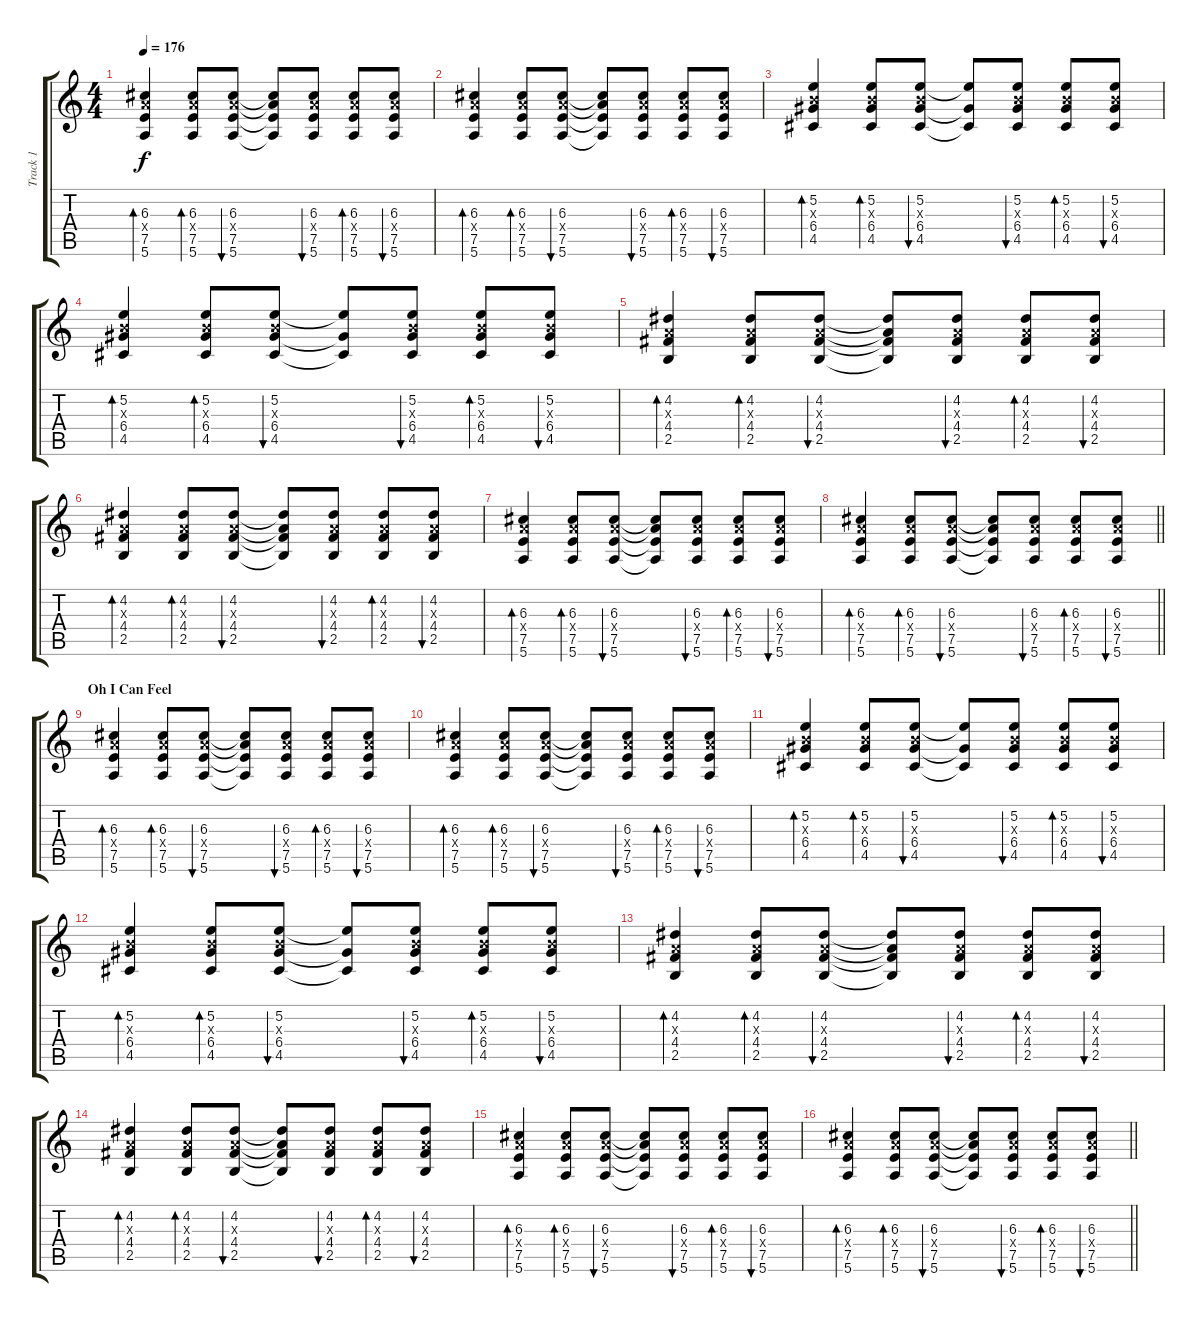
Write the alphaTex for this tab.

\track ("Track 1" "Track 1") {instrument electricguitarclean}
\staff {score tabs}
\tuning (E4 B3 G3 D3 A2 E2) {hide}
\ts (4 4)
\tempo 176
\clef g2
\ks c
(6.3 7.4{x} 7.5 5.6).4{bd 60 dy f} (6.3 7.4{x} 7.5 5.6).8{bd 60} (6.3 7.4{x} 7.5 5.6).8{bu 60} (6.3{t} 7.4{t} 7.5{t} 5.6{t}).8 (6.3 7.4{x} 7.5 5.6).8{bu 60} (6.3 7.4{x} 7.5 5.6).8{bd 60} (6.3 7.4{x} 7.5 5.6).8{bu 60} |
(6.3 7.4{x} 7.5 5.6).4{bd 60} (6.3 7.4{x} 7.5 5.6).8{bd 60} (6.3 7.4{x} 7.5 5.6).8{bu 60} (6.3{t} 7.4{t} 7.5{t} 5.6{t}).8 (6.3 7.4{x} 7.5 5.6).8{bu 60} (6.3 7.4{x} 7.5 5.6).8{bd 60} (6.3 7.4{x} 7.5 5.6).8{bu 60} |
(5.2 4.3{x} 6.4 4.5).4{bd 60} (5.2 4.3{x} 6.4 4.5).8{bd 60} (5.2 4.3{x} 6.4 4.5).8{bu 60} (5.2{t} 6.4{t} 4.5{t}).8 (5.2 4.3{x} 6.4 4.5).8{bu 60} (5.2 4.3{x} 6.4 4.5).8{bd 60} (5.2 4.3{x} 6.4 4.5).8{bu 60} |
(5.2 4.3{x} 6.4 4.5).4{bd 60} (5.2 4.3{x} 6.4 4.5).8{bd 60} (5.2 4.3{x} 6.4 4.5).8{bu 60} (5.2{t} 6.4{t} 4.5{t}).8 (5.2 4.3{x} 6.4 4.5).8{bu 60} (5.2 4.3{x} 6.4 4.5).8{bd 60} (5.2 4.3{x} 6.4 4.5).8{bu 60} |
(4.2 2.3{x} 4.4 2.5).4{bd 60} (4.2 2.3{x} 4.4 2.5).8{bd 60} (4.2 2.3{x} 4.4 2.5).8{bu 60} (4.2{t} 2.3{t} 4.4{t} 2.5{t}).8 (4.2 2.3{x} 4.4 2.5).8{bu 60} (4.2 2.3{x} 4.4 2.5).8{bd 60} (4.2 2.3{x} 4.4 2.5).8{bu 60} |
(4.2 2.3{x} 4.4 2.5).4{bd 60} (4.2 2.3{x} 4.4 2.5).8{bd 60} (4.2 2.3{x} 4.4 2.5).8{bu 60} (4.2{t} 2.3{t} 4.4{t} 2.5{t}).8 (4.2 2.3{x} 4.4 2.5).8{bu 60} (4.2 2.3{x} 4.4 2.5).8{bd 60} (4.2 2.3{x} 4.4 2.5).8{bu 60} |
(6.3 7.4{x} 7.5 5.6).4{bd 60} (6.3 7.4{x} 7.5 5.6).8{bd 60} (6.3 7.4{x} 7.5 5.6).8{bu 60} (6.3{t} 7.4{t} 7.5{t} 5.6{t}).8 (6.3 7.4{x} 7.5 5.6).8{bu 60} (6.3 7.4{x} 7.5 5.6).8{bd 60} (6.3 7.4{x} 7.5 5.6).8{bu 60} |
\barLineRight lightlight
(6.3 7.4{x} 7.5 5.6).4{bd 60} (6.3 7.4{x} 7.5 5.6).8{bd 60} (6.3 7.4{x} 7.5 5.6).8{bu 60} (6.3{t} 7.4{t} 7.5{t} 5.6{t}).8 (6.3 7.4{x} 7.5 5.6).8{bu 60} (6.3 7.4{x} 7.5 5.6).8{bd 60} (6.3 7.4{x} 7.5 5.6).8{bu 60} |
\section ("" "Oh I Can Feel")
(6.3 7.4{x} 7.5 5.6).4{bd 60} (6.3 7.4{x} 7.5 5.6).8{bd 60} (6.3 7.4{x} 7.5 5.6).8{bu 60} (6.3{t} 7.4{t} 7.5{t} 5.6{t}).8 (6.3 7.4{x} 7.5 5.6).8{bu 60} (6.3 7.4{x} 7.5 5.6).8{bd 60} (6.3 7.4{x} 7.5 5.6).8{bu 60} |
(6.3 7.4{x} 7.5 5.6).4{bd 60} (6.3 7.4{x} 7.5 5.6).8{bd 60} (6.3 7.4{x} 7.5 5.6).8{bu 60} (6.3{t} 7.4{t} 7.5{t} 5.6{t}).8 (6.3 7.4{x} 7.5 5.6).8{bu 60} (6.3 7.4{x} 7.5 5.6).8{bd 60} (6.3 7.4{x} 7.5 5.6).8{bu 60} |
(5.2 4.3{x} 6.4 4.5).4{bd 60} (5.2 4.3{x} 6.4 4.5).8{bd 60} (5.2 4.3{x} 6.4 4.5).8{bu 60} (5.2{t} 6.4{t} 4.5{t}).8 (5.2 4.3{x} 6.4 4.5).8{bu 60} (5.2 4.3{x} 6.4 4.5).8{bd 60} (5.2 4.3{x} 6.4 4.5).8{bu 60} |
(5.2 4.3{x} 6.4 4.5).4{bd 60} (5.2 4.3{x} 6.4 4.5).8{bd 60} (5.2 4.3{x} 6.4 4.5).8{bu 60} (5.2{t} 6.4{t} 4.5{t}).8 (5.2 4.3{x} 6.4 4.5).8{bu 60} (5.2 4.3{x} 6.4 4.5).8{bd 60} (5.2 4.3{x} 6.4 4.5).8{bu 60} |
(4.2 2.3{x} 4.4 2.5).4{bd 60} (4.2 2.3{x} 4.4 2.5).8{bd 60} (4.2 2.3{x} 4.4 2.5).8{bu 60} (4.2{t} 2.3{t} 4.4{t} 2.5{t}).8 (4.2 2.3{x} 4.4 2.5).8{bu 60} (4.2 2.3{x} 4.4 2.5).8{bd 60} (4.2 2.3{x} 4.4 2.5).8{bu 60} |
(4.2 2.3{x} 4.4 2.5).4{bd 60} (4.2 2.3{x} 4.4 2.5).8{bd 60} (4.2 2.3{x} 4.4 2.5).8{bu 60} (4.2{t} 2.3{t} 4.4{t} 2.5{t}).8 (4.2 2.3{x} 4.4 2.5).8{bu 60} (4.2 2.3{x} 4.4 2.5).8{bd 60} (4.2 2.3{x} 4.4 2.5).8{bu 60} |
(6.3 7.4{x} 7.5 5.6).4{bd 60} (6.3 7.4{x} 7.5 5.6).8{bd 60} (6.3 7.4{x} 7.5 5.6).8{bu 60} (6.3{t} 7.4{t} 7.5{t} 5.6{t}).8 (6.3 7.4{x} 7.5 5.6).8{bu 60} (6.3 7.4{x} 7.5 5.6).8{bd 60} (6.3 7.4{x} 7.5 5.6).8{bu 60} |
\barLineRight lightlight
(6.3 7.4{x} 7.5 5.6).4{bd 60} (6.3 7.4{x} 7.5 5.6).8{bd 60} (6.3 7.4{x} 7.5 5.6).8{bu 60} (6.3{t} 7.4{t} 7.5{t} 5.6{t}).8 (6.3 7.4{x} 7.5 5.6).8{bu 60} (6.3 7.4{x} 7.5 5.6).8{bd 60} (6.3 7.4{x} 7.5 5.6).8{bu 60}
